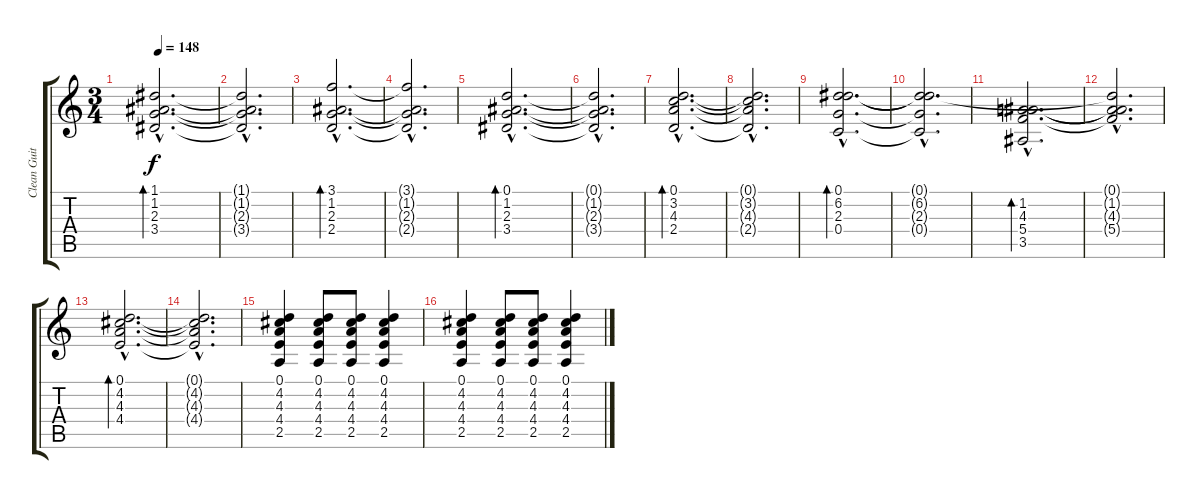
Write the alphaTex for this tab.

\track ("Clean Guitar Fills" "Clean Guit") {instrument electricguitarclean}
\staff {score tabs}
\tuning (D4 A3 F3 C3 G2 C2) {hide}
\ts (3 4)
\tempo 148
\clef g2
\ks c
(1.1{hac} 1.2{hac} 2.3{hac} 3.4{hac}).2{d bd 240 dy f} |
(1.1{hac t} 1.2{hac t} 2.3{hac t} 3.4{hac t}).2{d} |
(3.1{hac} 1.2{hac} 2.3{hac} 2.4{hac}).2{d bd 240} |
(3.1{hac t} 1.2{hac t} 2.3{hac t} 2.4{hac t}).2{d} |
(0.1{hac} 1.2{hac} 2.3{hac} 3.4{hac}).2{d bd 240} |
(0.1{hac t} 1.2{hac t} 2.3{hac t} 3.4{hac t}).2{d} |
(0.1{hac} 3.2{hac} 4.3{hac} 2.4{hac}).2{d bd 240} |
(0.1{hac t} 3.2{hac t} 4.3{hac t} 2.4{hac t}).2{d} |
(0.1{hac} 6.2{hac} 2.3{hac} 0.4{hac}).2{d bd 240} |
(0.1{hac t} 6.2{hac t} 2.3{hac t} 0.4{hac t}).2{d} |
(1.2{hac} 4.3{hac} 5.4{hac} 3.5{hac}).2{d bd 240} |
(0.1{hac t} 1.2{hac t} 4.3{hac t} 5.4{hac t}).2{d} |
(0.1{hac} 4.2{hac} 4.3{hac} 4.4{hac}).2{d bd 240} |
(0.1{hac t} 4.2{hac t} 4.3{hac t} 4.4{hac t}).2{d} |
(0.1 4.2 4.3 4.4 2.5).4 (0.1 4.2 4.3 4.4 2.5).8 (0.1 4.2 4.3 4.4 2.5).8 (0.1 4.2 4.3 4.4 2.5).4 |
(0.1 4.2 4.3 4.4 2.5).4 (0.1 4.2 4.3 4.4 2.5).8 (0.1 4.2 4.3 4.4 2.5).8 (0.1 4.2 4.3 4.4 2.5).4
